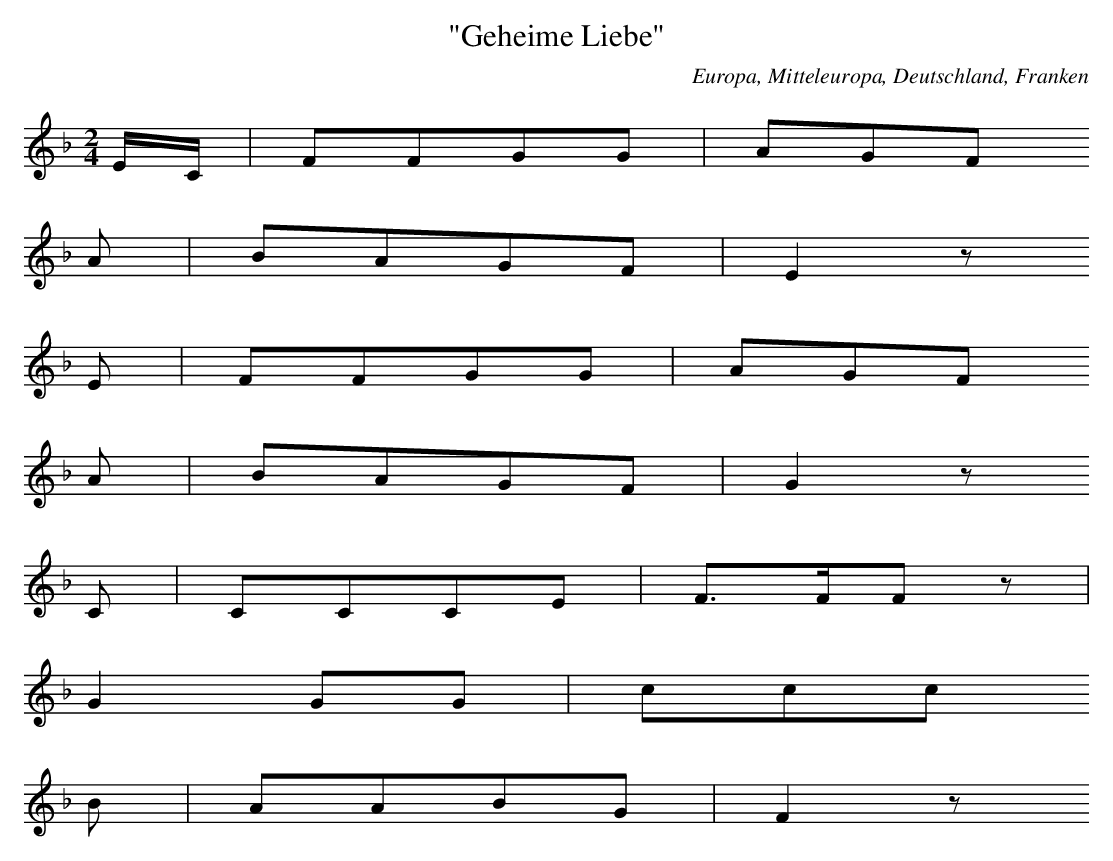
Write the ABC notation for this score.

X:1
T: "Geheime Liebe"
O: Europa, Mitteleuropa, Deutschland, Franken
M: 2/4
L: 1/16
K: F
EC | F2F2G2G2 | A2G2F2
A2 | B2A2G2F2 | E4z2
E2 | F2F2G2G2 | A2G2F2
A2 | B2A2G2F2 | G4z2
C2 | C2C2C2E2 | F3FF2z2 |
G4G2G2 | c2c2c2
B2 | A2A2B2G2 | F4z2
